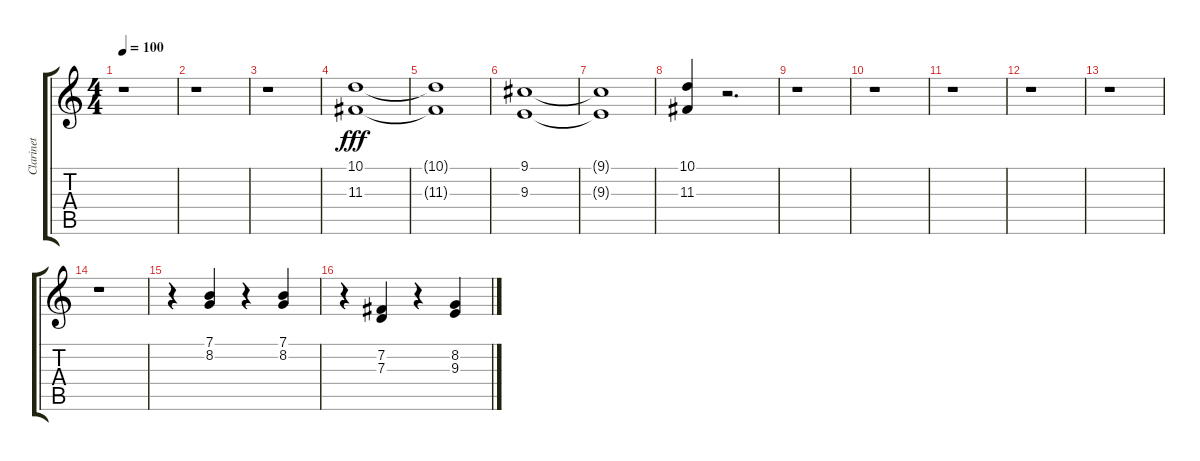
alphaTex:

\track ("Clarinet" "Clarinet") {instrument clarinet}
\staff {score tabs}
\tuning (E4 B3 G3 D3 A2 E2) {hide}
\ts (4 4)
\tempo 100
\clef g2
\ks c
r.1{dy fff} |
r.1 |
r.1 |
(10.1 11.3).1 |
(10.1{t} 11.3{t}).1 |
(9.1 9.3).1 |
(9.1{t} 9.3{t}).1 |
(10.1 11.3).4 r.2{d} |
r.1 |
r.1 |
r.1 |
r.1 |
r.1 |
r.1 |
r.4 (7.1 8.2).4 r.4 (7.1 8.2).4 |
r.4 (7.2 7.3).4 r.4 (8.2 9.3).4
